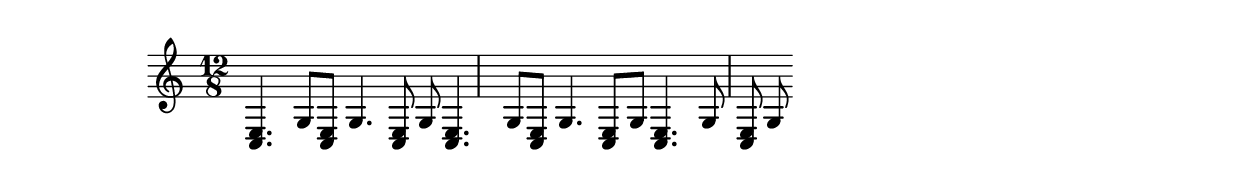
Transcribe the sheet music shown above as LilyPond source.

\version "2.20.0"

\score {
    \new Staff {
        \time 12/8
        <c e>4. <g>8 <c e>8 <g>4. <c e>8 <g>8 <c e>4. <g>8 <c e>8 <g>4. <c e>8 <g>8 <c e>4. <g>8 <c e>8 <g>8
    }    
    \layout { }
    \midi { 
        \tempo 4 = 80
    }
}